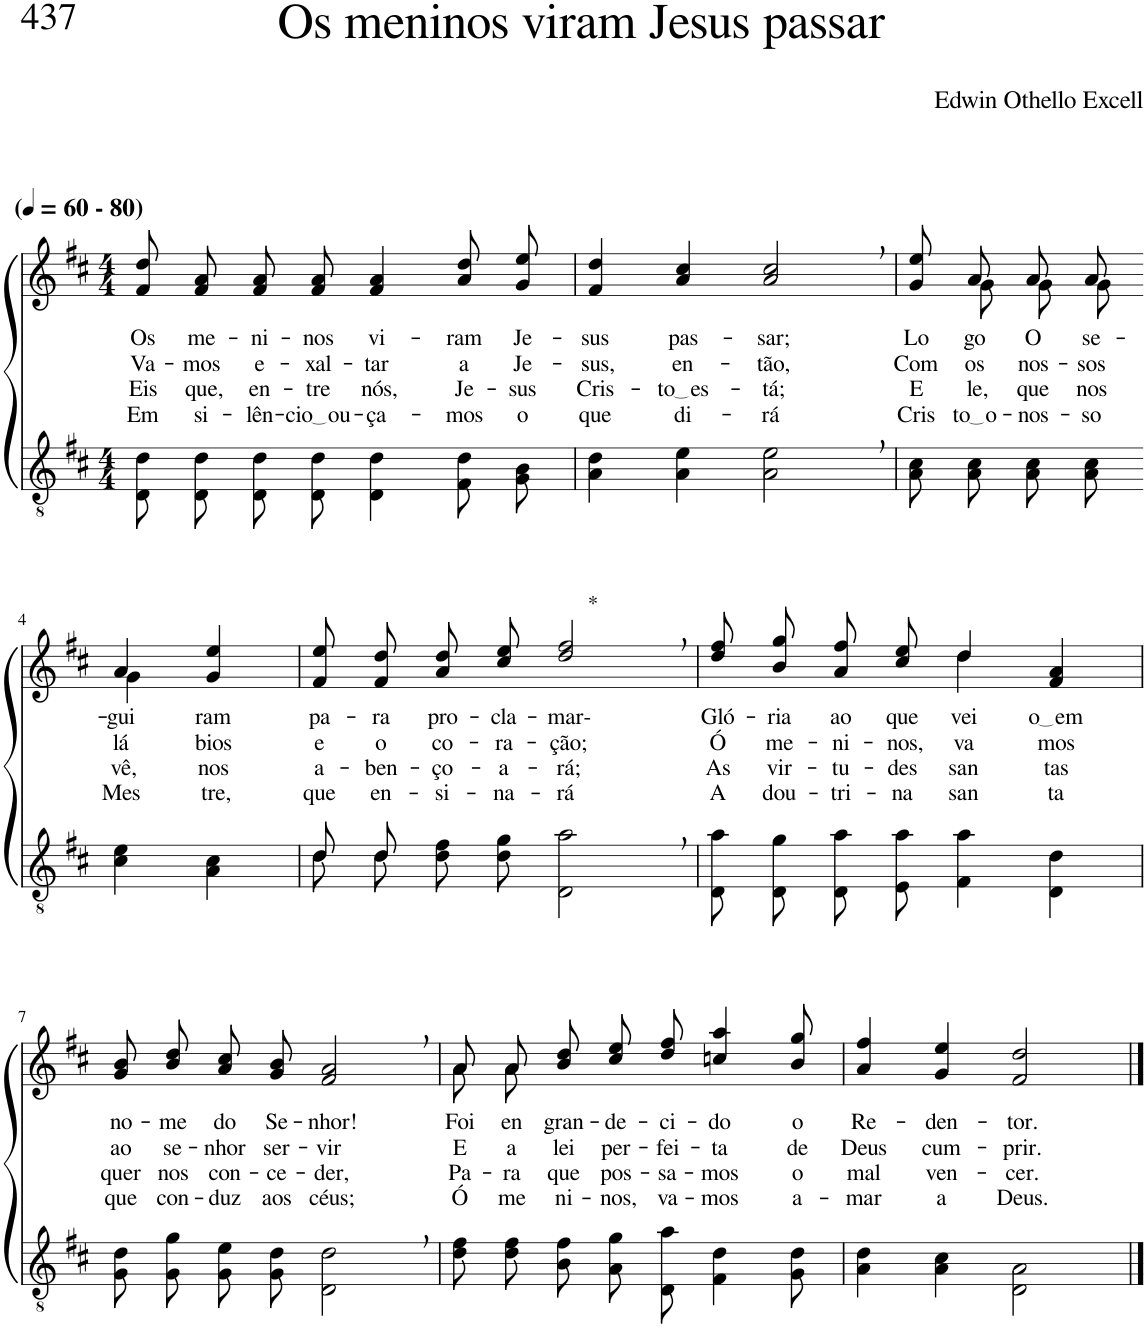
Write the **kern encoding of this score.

**kern	**kern	**text	**text	**text	**text
*part2	*part1	*part1	*part1	*part1	*part1
*staff2	*staff1	*staff1	*staff1	*staff1	*staff1
*I"Parte III e IV	*I"Parte I e II	*	*	*	*
*clefGv2	*clefG2	*	*	*	*
*Trd4c7	*Trd4c7	*	*	*	*
*k[f#c#]	*k[f#c#]	*	*	*	*
*M4/4	*M4/4	*	*	*	*
*MM60	*MM60	*	*	*	*
=1	=1	=1	=1	=1	=1
!	!LO:TX:a:B:t=(	!	!	!	!
!	!LO:TX:a:B:t=- 80)	!	!	!	!
!	!	!LO:LY:b	!LO:LY:b	!LO:LY:b	!LO:LY:b
8D/ 8d/L	8f#/ 8dd/L	Os	Va-	Eis	Em
!	!	!LO:LY:b	!LO:LY:b	!LO:LY:b	!LO:LY:b
8D/ 8d/J	8f#/ 8a/J	me-	-mos	que,	si-
!	!	!LO:LY:b	!LO:LY:b	!LO:LY:b	!LO:LY:b
8D/ 8d/L	8f#/ 8a/L	-ni-	e-	en-	-lên-
!	!	!LO:LY:b	!LO:LY:b	!LO:LY:b	!LO:LY:b
8D/ 8d/J	8f#/ 8a/J	-nos	-xal-	-tre	cio ou
!	!	!LO:LY:b	!LO:LY:b	!LO:LY:b	!LO:LY:b
4D\ 4d\	4f#/ 4a/	vi-	-tar	nós,	-ça-
!	!	!LO:LY:b	!LO:LY:b	!LO:LY:b	!LO:LY:b
8F#/ 8d/L	8a\ 8dd\L	-ram	a	Je-	-mos
!	!	!LO:LY:b	!LO:LY:b	!LO:LY:b	!LO:LY:b
8G/ 8B/J	8g\ 8ee\J	Je-	Je-	-sus	o
=2	=2	=2	=2	=2	=2
!	!	!LO:LY:b	!LO:LY:b	!LO:LY:b	!LO:LY:b
4A\ 4d\	4f#/ 4dd/	-sus	-sus,	Cris-	que
!	!	!LO:LY:b	!LO:LY:b	!LO:LY:b	!LO:LY:b
4A\ 4e\	4a/ 4cc#/	pas-	en-	to es	di-
!	!	!LO:LY:b	!LO:LY:b	!LO:LY:b	!LO:LY:b
2A\, 2e\,	2a/, 2cc#/,	-sar;	-tão,	-tá;	-rá
=3	=3	=3	=3	=3	=3
!	!	!LO:LY:b	!LO:LY:b	!LO:LY:b	!LO:LY:b
*	*^	*	*	*	*
8A\ 8c#\L	8g/ 8ee/L	8ryy	Lo-	Com	E-	Cris-
!	!	!	!LO:LY:b	!LO:LY:b	!LO:LY:b	!LO:LY:b
8A\ 8c#\J	8a/J	8g\	-go	os	-le,	to o
!	!	!	!LO:LY:b	!LO:LY:b	!LO:LY:b	!LO:LY:b
8A\ 8c#\L	8a/L	8g\L	O	nos-	que	-nos-
!	!	!	!LO:LY:b	!LO:LY:b	!LO:LY:b	!LO:LY:b
8A\ 8c#\J	8a/J	8g\J	se-	-sos	nos	-so
!!LO:LB:g=z	!!
=4-	=4-	=4-	=4-	=4-	=4-	=4-
!	!	!	!LO:LY:b	!LO:LY:b	!LO:LY:b	!LO:LY:b
4c#\ 4e\	4a/	4g\	-gui-	lá-	vê,	Mes-
!	!	!	!LO:LY:b	!LO:LY:b	!LO:LY:b	!LO:LY:b
4A\ 4c#\	4g/ 4ee/	4ryy	-ram	-bios	nos	-tre,
=5	=5	=5	=5	=5	=5	=5
*^	*	*	*	*	*	*
!	!	!	!	!LO:LY:b	!LO:LY:b	!LO:LY:b	!LO:LY:b
*	*	*v	*v	*	*	*	*
8d\L	8d\L	8f#/ 8ee/L	pa-	e	a-	que
!	!	!	!LO:LY:b	!LO:LY:b	!LO:LY:b	!LO:LY:b
8d\J	8d\J	8f#/ 8dd/J	-ra	o	-ben-	en-
!	!	!	!LO:LY:b	!LO:LY:b	!LO:LY:b	!LO:LY:b
8d\ 8f#\L	2.ryy	8a\ 8dd\L	pro-	co-	-ço-	-si-
!	!	!	!LO:LY:b	!LO:LY:b	!LO:LY:b	!LO:LY:b
8d\ 8g\J	.	8cc#\ 8ee\J	-cla-	-ra-	-a-	-na-
!	!	!LO:TX:a:t=*	!	!	!	!
!	!	!	!LO:LY:b	!LO:LY:b	!LO:LY:b	!LO:LY:b
2D\, 2a\,	.	2dd/, 2ff#/,	-mar--	-ção;	-rá;	-rá
*v	*v	*	*	*	*	*
=6	=6	=6	=6	=6	=6
*	*^	*	*	*	*
!	!	!	!LO:LY:b	!LO:LY:b	!LO:LY:b	!LO:LY:b
8D\ 8a\L	2ryy	8dd\ 8ff#\L	-Gló-	Ó	As	A
!	!	!	!LO:LY:b	!LO:LY:b	!LO:LY:b	!LO:LY:b
8D\ 8g\J	.	8b\ 8gg\J	-ria	me-	vir-	dou-
!	!	!	!LO:LY:b	!LO:LY:b	!LO:LY:b	!LO:LY:b
8D\ 8a\L	.	8a\ 8ff#\L	ao	-ni-	-tu-	-tri-
!	!	!	!LO:LY:b	!LO:LY:b	!LO:LY:b	!LO:LY:b
8E\ 8a\J	.	8cc#\ 8ee\J	que	-nos,	-des	-na
!	!	!	!LO:LY:b	!LO:LY:b	!LO:LY:b	!LO:LY:b
4F#\ 4a\	4dd\	4dd/	vei-	va-	san-	san-
!	!	!	!LO:LY:b	!LO:LY:b	!LO:LY:b	!LO:LY:b
4D\ 4d\	4ryy	4f#/ 4a/	o em	-mos	-tas	-ta
!!LO:LB:g=z
=7	=7	=7	=7	=7	=7	=7
!	!	!	!LO:LY:b	!LO:LY:b	!LO:LY:b	!LO:LY:b
*	*v	*v	*	*	*	*
8G\ 8d\L	8g\ 8b\L	no-	ao	quer	que
!	!	!LO:LY:b	!LO:LY:b	!LO:LY:b	!LO:LY:b
8G\ 8g\J	8b\ 8dd\J	-me	se-	nos	con-
!	!	!LO:LY:b	!LO:LY:b	!LO:LY:b	!LO:LY:b
8G\ 8e\L	8a/ 8cc#/L	do	-nhor	con-	-duz
!	!	!LO:LY:b	!LO:LY:b	!LO:LY:b	!LO:LY:b
8G\ 8d\J	8g/ 8b/J	Se-	ser-	-ce-	aos
!	!	!LO:LY:b	!LO:LY:b	!LO:LY:b	!LO:LY:b
2D\, 2d\,	2f#/, 2a/,	-nhor!	-vir	-der,	céus;
=8	=8	=8	=8	=8	=8
*	*^	*	*	*	*
!	!	!	!LO:LY:b	!LO:LY:b	!LO:LY:b	!LO:LY:b
8d\ 8f#\L	8a/L	8a\L	Foi	E	Pa-	Ó
!	!	!	!LO:LY:b	!LO:LY:b	!LO:LY:b	!LO:LY:b
8d\ 8f#\J	8a/J	8a\J	en-	a	-ra	me-
!	!	!	!LO:LY:b	!LO:LY:b	!LO:LY:b	!LO:LY:b
8B\ 8f#\L	8b\ 8dd\L	2.ryy	-gran-	lei	que	-ni-
!	!	!	!LO:LY:b	!LO:LY:b	!LO:LY:b	!LO:LY:b
8A\ 8g\J	8cc#\ 8ee\J	.	-de-	per-	pos-	-nos,
!	!	!	!LO:LY:b	!LO:LY:b	!LO:LY:b	!LO:LY:b
8D\ 8a\	8dd/ 8ff#/	.	-ci-	-fei-	-sa-	va-
!	!	!	!LO:LY:b	!LO:LY:b	!LO:LY:b	!LO:LY:b
4F#\ 4d\	4ccn/ 4aa/	.	-do	-ta	-mos	-mos
!	!	!	!LO:LY:b	!LO:LY:b	!LO:LY:b	!LO:LY:b
8G\ 8d\	8b/ 8gg/	.	o	de	o	a-
*	*v	*v	*	*	*	*
=9	=9	=9	=9	=9	=9
!	!	!LO:LY:b	!LO:LY:b	!LO:LY:b	!LO:LY:b
4A\ 4d\	4a/ 4ff#/	Re-	Deus	mal	-mar
!	!	!LO:LY:b	!LO:LY:b	!LO:LY:b	!LO:LY:b
4A\ 4c#\	4g/ 4ee/	-den-	cum-	ven-	a
!	!	!LO:LY:b	!LO:LY:b	!LO:LY:b	!LO:LY:b
2D\ 2A\	2f#/ 2dd/	-tor.	-prir.	-cer.	Deus.
==	==	==	==	==	==
*-	*-	*-	*-	*-	*-
